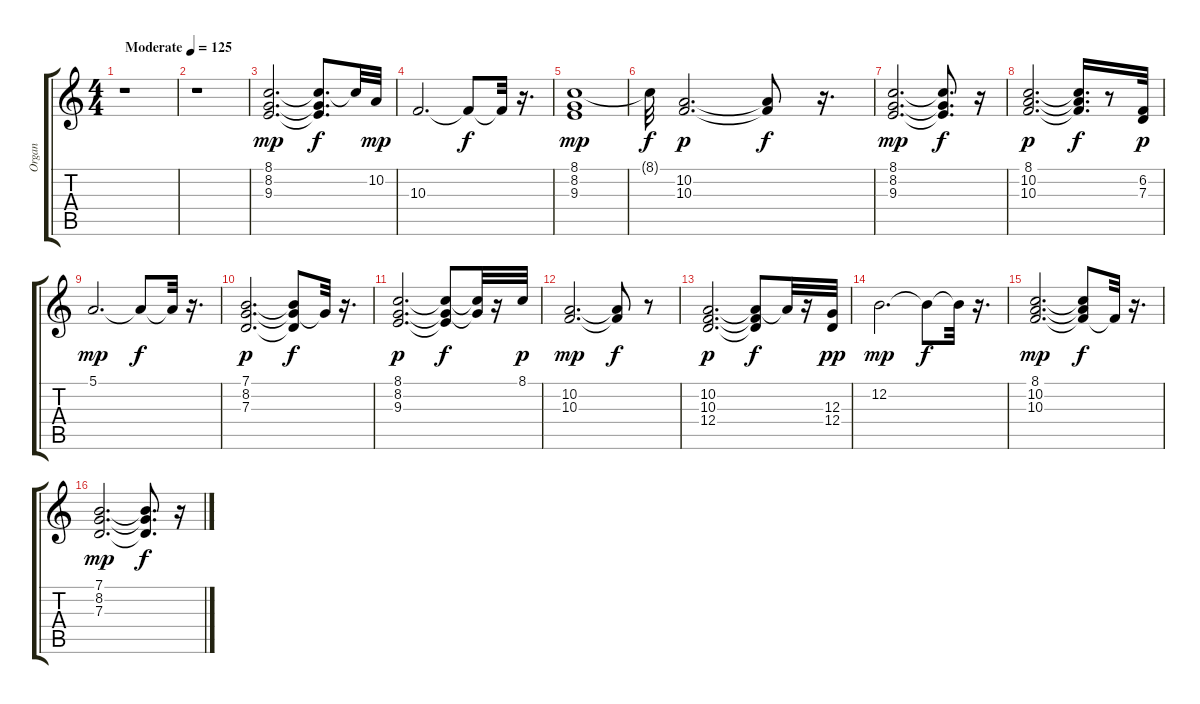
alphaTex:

\track ("Organ" "Organ") {instrument rockorgan}
\staff {score tabs}
\tuning (E4 B3 G3 D3 A2 E2) {hide}
\ts (4 4)
\tempo (125 "Moderate")
\clef g2
\ks c
r.1{dy mp instrument rockorgan} |
r.1 |
(8.1 8.2 9.3).2{d} (8.1{t} 8.2{t} 9.3{t}).8{d dy f} 8.1{t}.32 10.2.32{dy mp} |
10.3.2{d} 10.3{t}.8{dy f} 10.3{t}.32 r.16{d} |
(8.1 8.2 9.3).1{dy mp} |
8.1{t}.32{dy f} (10.2 10.3).2{d dy p} (10.2{t} 10.3{t}).8{dy f} r.16{d} |
(8.1 8.2 9.3).2{d dy mp} (8.1{t} 8.2{t} 9.3{t}).8{d dy f} r.16 |
(8.1 10.2 10.3).2{d dy p} (8.1{t} 10.2{t} 10.3{t}).16{d dy f} r.8 (6.2 7.3).32{dy p} |
5.1.2{d dy mp} 5.1{t}.8{dy f} 5.1{t}.32 r.16{d} |
(7.1 8.2 7.3).2{d dy p} (7.1{t} 8.2{t} 7.3{t}).8{dy f} 8.2{t}.32 r.16{d} |
(8.1 8.2 9.3).2{d dy p} (8.1{t} 8.2{t} 9.3{t}).8{dy f} (8.1{t} 8.2{t}).32 r.16 8.1.32{dy p} |
(10.2 10.3).2{d dy mp} (10.2{t} 10.3{t}).8{dy f} r.8 |
(10.2 10.3 12.4).2{d dy p} (10.2{t} 10.3{t} 12.4{t}).8{dy f} 10.2{t}.32 r.16 (12.3 12.4).32{dy pp} |
12.2.2{d dy mp} 12.2{t}.8{dy f} 12.2{t}.32 r.16{d} |
(8.1 10.2 10.3).2{d dy mp} (8.1{t} 10.2{t} 10.3{t}).8{dy f} 10.3{t}.32 r.16{d} |
(7.1 8.2 7.3).2{d dy mp} (7.1{t} 8.2{t} 7.3{t}).8{d dy f} r.16
